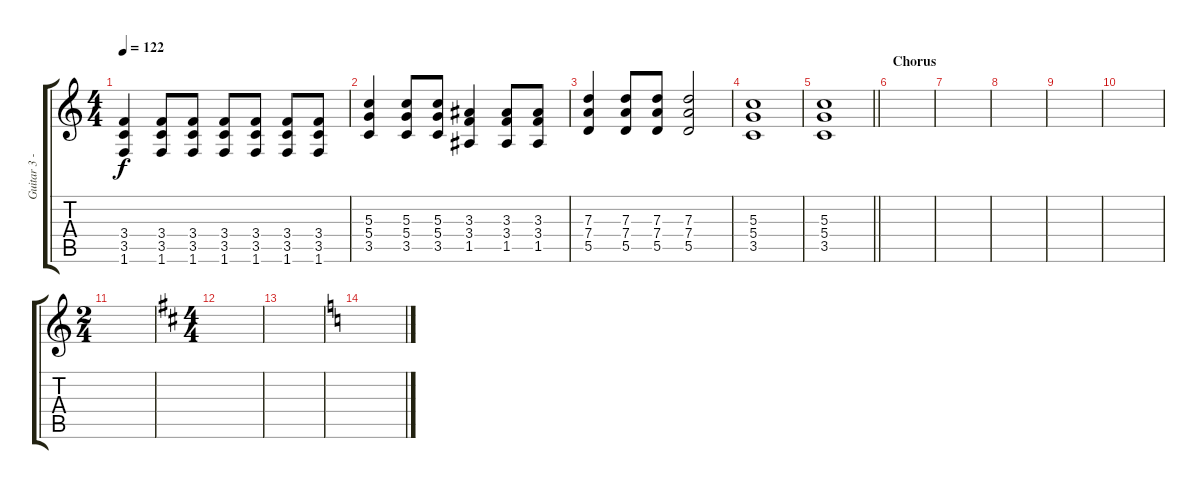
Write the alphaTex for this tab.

\track ("Guitar 3 - Acoustic Guitar" "Guitar 3 -") {instrument acousticguitarsteel}
\staff {score tabs}
\tuning (E4 B3 G3 D3 A2 E2) {hide}
\ts (4 4)
\tempo 122
\clef g2
\ks c
(3.4 3.5 1.6).4{dy f} (3.4 3.5 1.6).8 (3.4 3.5 1.6).8 (3.4 3.5 1.6).8 (3.4 3.5 1.6).8 (3.4 3.5 1.6).8 (3.4 3.5 1.6).8 |
(5.3 5.4 3.5).4 (5.3 5.4 3.5).8 (5.3 5.4 3.5).8 (3.3 3.4 1.5).4 (3.3 3.4 1.5).8 (3.3 3.4 1.5).8 |
(7.3 7.4 5.5).4 (7.3 7.4 5.5).8 (7.3 7.4 5.5).8 (7.3 7.4 5.5).2 |
(5.3 5.4 3.5).1 |
\barLineRight lightlight
(5.3 5.4 3.5).1 |
\section ("" "Chorus")
|
|
|
|
|
\ts (2 4)
|
\ts (4 4)
\ks d
|
|
\ks c
